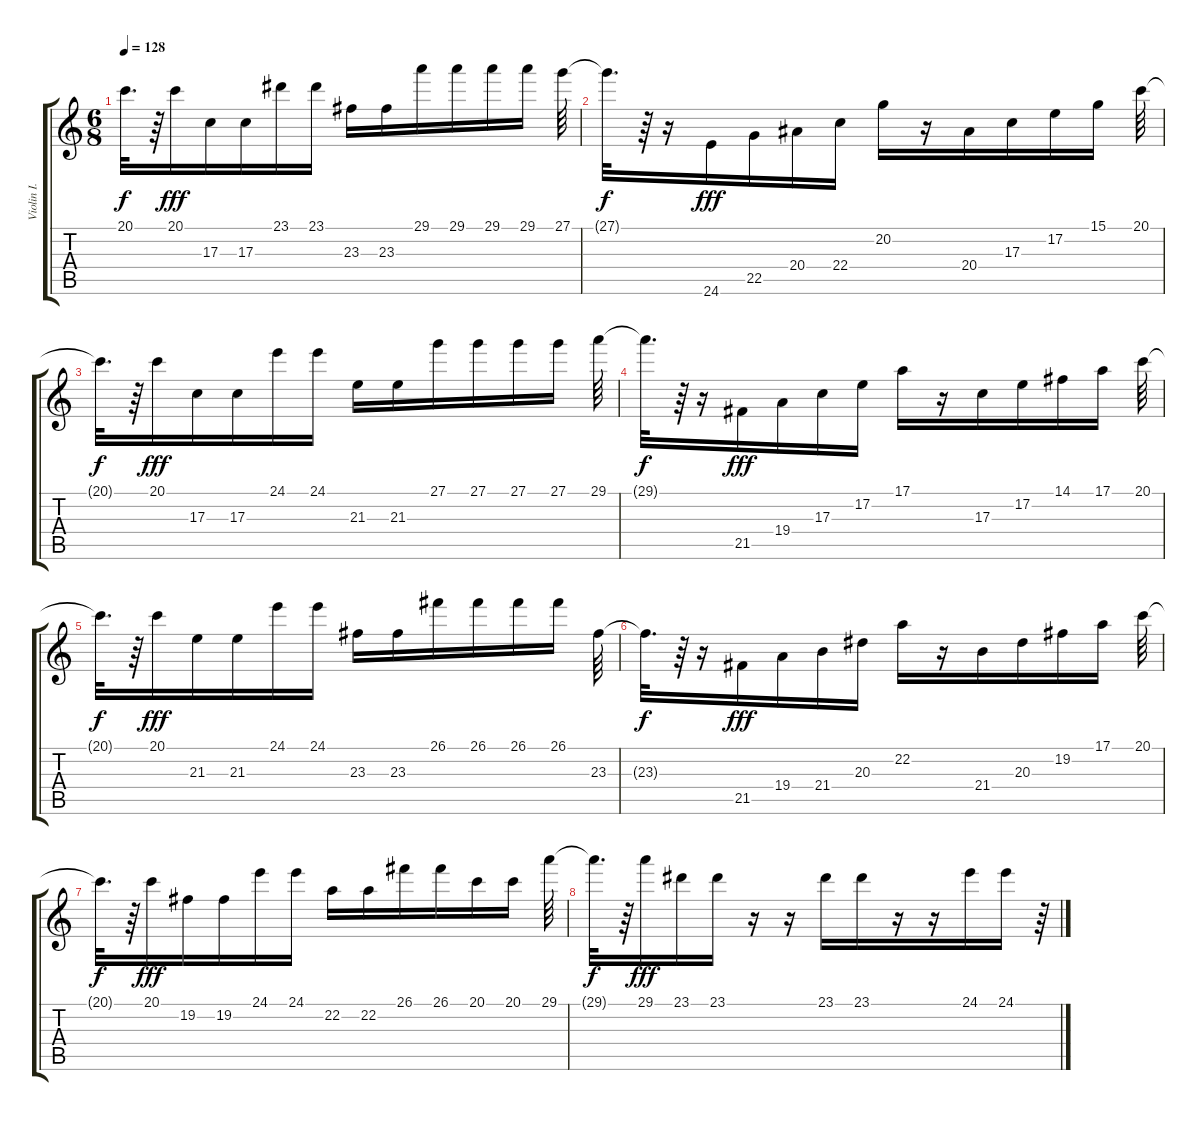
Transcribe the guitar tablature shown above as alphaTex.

\track ("Violin I." "Violin I.") {instrument pizzicatostrings}
\staff {score tabs}
\tuning (E4 B3 G3 D3 A2 E2) {hide}
\ts (6 8)
\tempo 128
\clef g2
\ks c
20.1{t}.32{d dy f} r.64 20.1.16{dy fff} 17.3.16 17.3.16 23.1.16 23.1.16 23.3.16 23.3.16 29.1.16 29.1.16 29.1.16 29.1.16 27.1.64 |
27.1{t}.32{d dy f} r.64 r.16 24.6.16{dy fff} 22.5.16 20.4.16 22.4.16 20.2.16 r.16 20.4.16 17.3.16 17.2.16 15.1.16 20.1.64 |
20.1{t}.32{d dy f} r.64 20.1.16{dy fff} 17.3.16 17.3.16 24.1.16 24.1.16 21.3.16 21.3.16 27.1.16 27.1.16 27.1.16 27.1.16 29.1.64 |
29.1{t}.32{d dy f} r.64 r.16 21.5.16{dy fff} 19.4.16 17.3.16 17.2.16 17.1.16 r.16 17.3.16 17.2.16 14.1.16 17.1.16 20.1.64 |
20.1{t}.32{d dy f} r.64 20.1.16{dy fff} 21.3.16 21.3.16 24.1.16 24.1.16 23.3.16 23.3.16 26.1.16 26.1.16 26.1.16 26.1.16 23.3.64 |
23.3{t}.32{d dy f} r.64 r.16 21.5.16{dy fff} 19.4.16 21.4.16 20.3.16 22.2.16 r.16 21.4.16 20.3.16 19.2.16 17.1.16 20.1.64 |
20.1{t}.32{d dy f} r.64 20.1.16{dy fff} 19.2.16 19.2.16 24.1.16 24.1.16 22.2.16 22.2.16 26.1.16 26.1.16 20.1.16 20.1.16 29.1.64 |
29.1{t}.32{d dy f} r.64 29.1.16{dy fff} 23.1.16 23.1.16 r.16 r.16 23.1.16 23.1.16 r.16 r.16 24.1.16 24.1.16 r.64
